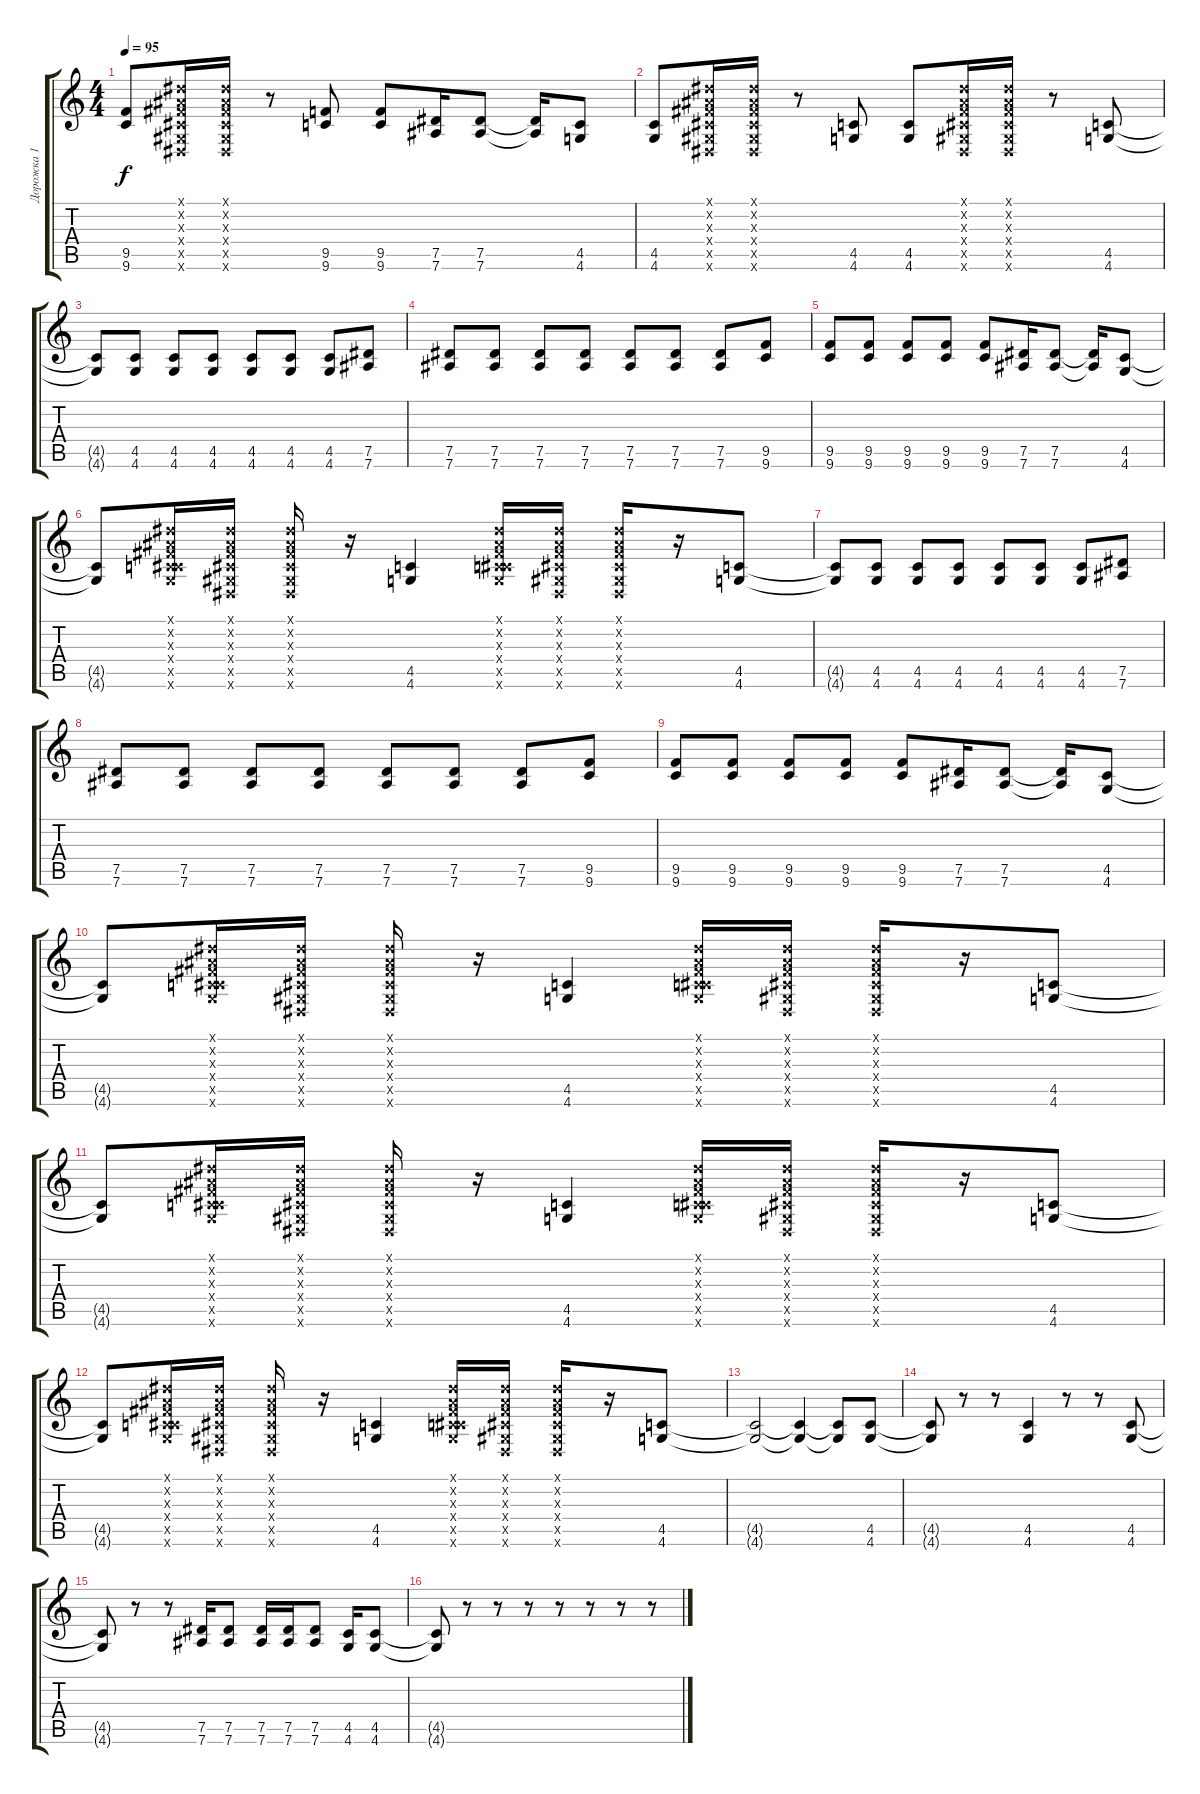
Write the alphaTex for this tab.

\track ("Дорожка 1" "Дорожка 1") {instrument distortionguitar}
\staff {score tabs}
\tuning (Eb4 Bb3 Gb3 Db3 Ab2 Eb2) {hide}
\ts (4 4)
\tempo 95
\clef g2
\ks c
(9.5 9.6).8{dy f} (0.1{x} 0.2{x} 0.3{x} 0.4{x} 0.5{x} 0.6{x}).16 (0.1{x} 0.2{x} 0.3{x} 0.4{x} 0.5{x} 0.6{x}).16 r.8 (9.5 9.6).8 (9.5 9.6).8 (7.5 7.6).16 (7.5 7.6).8 (7.5{t} 7.6{t}).16 (4.5 4.6).8 |
(4.5 4.6).8 (0.1{x} 0.2{x} 0.3{x} 0.4{x} 0.5{x} 0.6{x}).16 (0.1{x} 0.2{x} 0.3{x} 0.4{x} 0.5{x} 0.6{x}).16 r.8 (4.5 4.6).8 (4.5 4.6).8 (0.1{x} 0.2{x} 0.3{x} 0.4{x} 0.5{x} 0.6{x}).16 (0.1{x} 0.2{x} 0.3{x} 0.4{x} 0.5{x} 0.6{x}).16 r.8 (4.5 4.6).8 |
(4.5{t} 4.6{t}).8 (4.5 4.6).8 (4.5 4.6).8 (4.5 4.6).8 (4.5 4.6).8 (4.5 4.6).8 (4.5 4.6).8 (7.5 7.6).8 |
(7.5 7.6).8 (7.5 7.6).8 (7.5 7.6).8 (7.5 7.6).8 (7.5 7.6).8 (7.5 7.6).8 (7.5 7.6).8 (9.5 9.6).8 |
(9.5 9.6).8 (9.5 9.6).8 (9.5 9.6).8 (9.5 9.6).8 (9.5 9.6).8 (7.5 7.6).16 (7.5 7.6).8 (7.5{t} 7.6{t}).16 (4.5 4.6).8 |
(4.5{t} 4.6{t}).8 (0.1{x} 0.2{x} 0.3{x} 0.4{x} 4.5{x} 4.6{x}).16 (0.1{x} 0.2{x} 0.3{x} 0.4{x} 0.5{x} 0.6{x}).16 (0.1{x} 0.2{x} 0.3{x} 0.4{x} 0.5{x} 0.6{x}).16 r.16 (4.5 4.6).4 (0.1{x} 0.2{x} 0.3{x} 0.4{x} 4.5{x} 4.6{x}).16 (0.1{x} 0.2{x} 0.3{x} 0.4{x} 0.5{x} 0.6{x}).16 (0.1{x} 0.2{x} 0.3{x} 0.4{x} 0.5{x} 0.6{x}).16 r.16 (4.5 4.6).8 |
(4.5{t} 4.6{t}).8 (4.5 4.6).8 (4.5 4.6).8 (4.5 4.6).8 (4.5 4.6).8 (4.5 4.6).8 (4.5 4.6).8 (7.5 7.6).8 |
(7.5 7.6).8 (7.5 7.6).8 (7.5 7.6).8 (7.5 7.6).8 (7.5 7.6).8 (7.5 7.6).8 (7.5 7.6).8 (9.5 9.6).8 |
(9.5 9.6).8 (9.5 9.6).8 (9.5 9.6).8 (9.5 9.6).8 (9.5 9.6).8 (7.5 7.6).16 (7.5 7.6).8 (7.5{t} 7.6{t}).16 (4.5 4.6).8 |
(4.5{t} 4.6{t}).8 (0.1{x} 0.2{x} 0.3{x} 0.4{x} 4.5{x} 4.6{x}).16 (0.1{x} 0.2{x} 0.3{x} 0.4{x} 0.5{x} 0.6{x}).16 (0.1{x} 0.2{x} 0.3{x} 0.4{x} 0.5{x} 0.6{x}).16 r.16 (4.5 4.6).4 (0.1{x} 0.2{x} 0.3{x} 0.4{x} 4.5{x} 4.6{x}).16 (0.1{x} 0.2{x} 0.3{x} 0.4{x} 0.5{x} 0.6{x}).16 (0.1{x} 0.2{x} 0.3{x} 0.4{x} 0.5{x} 0.6{x}).16 r.16 (4.5 4.6).8 |
(4.5{t} 4.6{t}).8 (0.1{x} 0.2{x} 0.3{x} 0.4{x} 4.5{x} 4.6{x}).16 (0.1{x} 0.2{x} 0.3{x} 0.4{x} 0.5{x} 0.6{x}).16 (0.1{x} 0.2{x} 0.3{x} 0.4{x} 0.5{x} 0.6{x}).16 r.16 (4.5 4.6).4 (0.1{x} 0.2{x} 0.3{x} 0.4{x} 4.5{x} 4.6{x}).16 (0.1{x} 0.2{x} 0.3{x} 0.4{x} 0.5{x} 0.6{x}).16 (0.1{x} 0.2{x} 0.3{x} 0.4{x} 0.5{x} 0.6{x}).16 r.16 (4.5 4.6).8 |
(4.5{t} 4.6{t}).8 (0.1{x} 0.2{x} 0.3{x} 0.4{x} 4.5{x} 4.6{x}).16 (0.1{x} 0.2{x} 0.3{x} 0.4{x} 0.5{x} 0.6{x}).16 (0.1{x} 0.2{x} 0.3{x} 0.4{x} 0.5{x} 0.6{x}).16 r.16 (4.5 4.6).4 (0.1{x} 0.2{x} 0.3{x} 0.4{x} 4.5{x} 4.6{x}).16 (0.1{x} 0.2{x} 0.3{x} 0.4{x} 0.5{x} 0.6{x}).16 (0.1{x} 0.2{x} 0.3{x} 0.4{x} 0.5{x} 0.6{x}).16 r.16 (4.5 4.6).8 |
(4.5{t} 4.6{t}).2 (4.5{t} 4.6{t}).4 (4.5{t} 4.6{t}).8 (4.5 4.6).8 |
(4.5{t} 4.6{t}).8 r.8 r.8 (4.5 4.6).4 r.8 r.8 (4.5 4.6).8 |
(4.5{t} 4.6{t}).8 r.8 r.8 (7.5 7.6).16 (7.5 7.6).8 (7.5 7.6).16 (7.5 7.6).16 (7.5 7.6).8 (4.5 4.6).16 (4.5 4.6).8 |
(4.5{t} 4.6{t}).8 r.8 r.8 r.8 r.8 r.8 r.8 r.8
